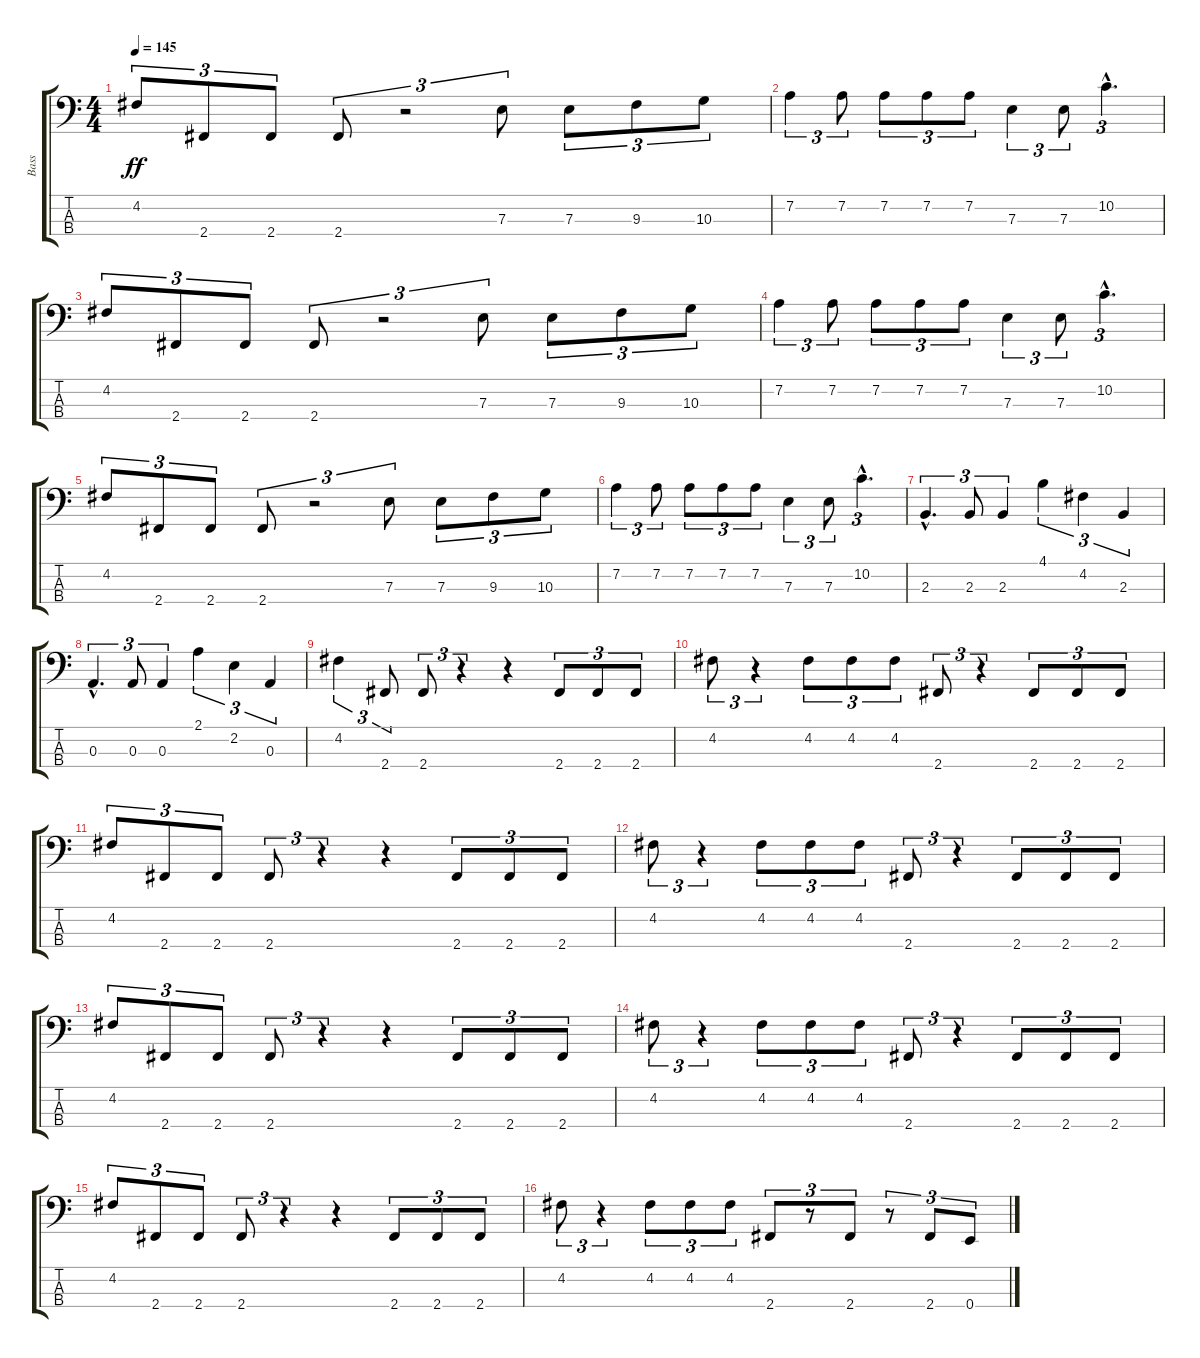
\track ("Bass" "Bass") {instrument slapbass2}
\staff {score tabs}
\tuning (G2 D2 A1 E1) {hide}
\ts (4 4)
\tempo 145
\clef f4
\ks c
4.2.8{tu (3 2) dy ff} 2.4.8{tu (3 2)} 2.4.8{tu (3 2)} 2.4.8{tu (3 2)} r.2{tu (3 2)} 7.3.8{tu (3 2)} 7.3.8{tu (3 2)} 9.3.8{tu (3 2)} 10.3.8{tu (3 2)} |
7.2.4{tu (3 2)} 7.2.8{tu (3 2)} 7.2.8{tu (3 2)} 7.2.8{tu (3 2)} 7.2.8{tu (3 2)} 7.3.4{tu (3 2)} 7.3.8{tu (3 2)} 10.2{hac}.4{d tu (3 2)} |
4.2.8{tu (3 2)} 2.4.8{tu (3 2)} 2.4.8{tu (3 2)} 2.4.8{tu (3 2)} r.2{tu (3 2)} 7.3.8{tu (3 2)} 7.3.8{tu (3 2)} 9.3.8{tu (3 2)} 10.3.8{tu (3 2)} |
7.2.4{tu (3 2)} 7.2.8{tu (3 2)} 7.2.8{tu (3 2)} 7.2.8{tu (3 2)} 7.2.8{tu (3 2)} 7.3.4{tu (3 2)} 7.3.8{tu (3 2)} 10.2{hac}.4{d tu (3 2)} |
4.2.8{tu (3 2)} 2.4.8{tu (3 2)} 2.4.8{tu (3 2)} 2.4.8{tu (3 2)} r.2{tu (3 2)} 7.3.8{tu (3 2)} 7.3.8{tu (3 2)} 9.3.8{tu (3 2)} 10.3.8{tu (3 2)} |
7.2.4{tu (3 2)} 7.2.8{tu (3 2)} 7.2.8{tu (3 2)} 7.2.8{tu (3 2)} 7.2.8{tu (3 2)} 7.3.4{tu (3 2)} 7.3.8{tu (3 2)} 10.2{hac}.4{d tu (3 2)} |
2.3{hac}.4{d tu (3 2)} 2.3.8{tu (3 2)} 2.3.4{tu (3 2)} 4.1.4{tu (3 2)} 4.2.4{tu (3 2)} 2.3.4{tu (3 2)} |
0.3{hac}.4{d tu (3 2)} 0.3.8{tu (3 2)} 0.3.4{tu (3 2)} 2.1.4{tu (3 2)} 2.2.4{tu (3 2)} 0.3.4{tu (3 2)} |
4.2.4{tu (3 2)} 2.4.8{tu (3 2)} 2.4.8{tu (3 2)} r.4{tu (3 2)} r.4 2.4.8{tu (3 2)} 2.4.8{tu (3 2)} 2.4.8{tu (3 2)} |
4.2.8{tu (3 2)} r.4{tu (3 2)} 4.2.8{tu (3 2)} 4.2.8{tu (3 2)} 4.2.8{tu (3 2)} 2.4.8{tu (3 2)} r.4{tu (3 2)} 2.4.8{tu (3 2)} 2.4.8{tu (3 2)} 2.4.8{tu (3 2)} |
4.2.8{tu (3 2)} 2.4.8{tu (3 2)} 2.4.8{tu (3 2)} 2.4.8{tu (3 2)} r.4{tu (3 2)} r.4 2.4.8{tu (3 2)} 2.4.8{tu (3 2)} 2.4.8{tu (3 2)} |
4.2.8{tu (3 2)} r.4{tu (3 2)} 4.2.8{tu (3 2)} 4.2.8{tu (3 2)} 4.2.8{tu (3 2)} 2.4.8{tu (3 2)} r.4{tu (3 2)} 2.4.8{tu (3 2)} 2.4.8{tu (3 2)} 2.4.8{tu (3 2)} |
4.2.8{tu (3 2)} 2.4.8{tu (3 2)} 2.4.8{tu (3 2)} 2.4.8{tu (3 2)} r.4{tu (3 2)} r.4 2.4.8{tu (3 2)} 2.4.8{tu (3 2)} 2.4.8{tu (3 2)} |
4.2.8{tu (3 2)} r.4{tu (3 2)} 4.2.8{tu (3 2)} 4.2.8{tu (3 2)} 4.2.8{tu (3 2)} 2.4.8{tu (3 2)} r.4{tu (3 2)} 2.4.8{tu (3 2)} 2.4.8{tu (3 2)} 2.4.8{tu (3 2)} |
4.2.8{tu (3 2)} 2.4.8{tu (3 2)} 2.4.8{tu (3 2)} 2.4.8{tu (3 2)} r.4{tu (3 2)} r.4 2.4.8{tu (3 2)} 2.4.8{tu (3 2)} 2.4.8{tu (3 2)} |
4.2.8{tu (3 2)} r.4{tu (3 2)} 4.2.8{tu (3 2)} 4.2.8{tu (3 2)} 4.2.8{tu (3 2)} 2.4.8{tu (3 2)} r.8{tu (3 2)} 2.4.8{tu (3 2)} r.8{tu (3 2)} 2.4.8{tu (3 2)} 0.4.8{tu (3 2)}
